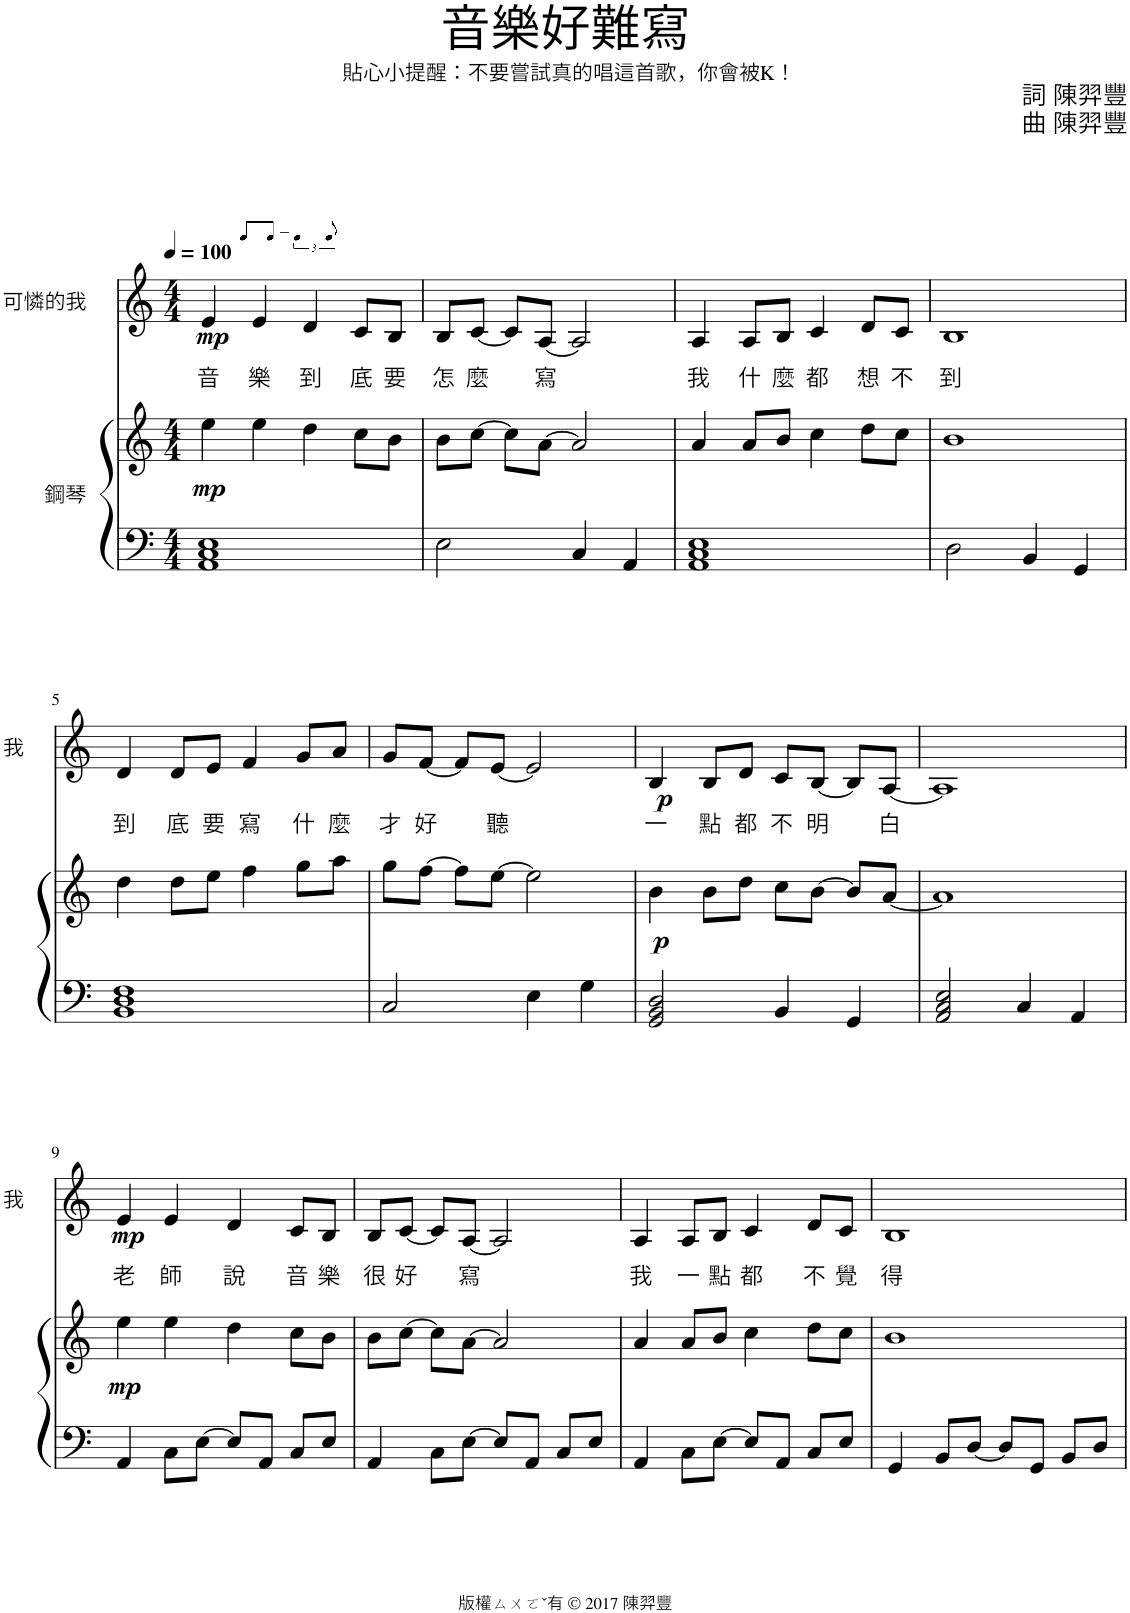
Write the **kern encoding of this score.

**kern	**kern	**dynam	**kern	**text	**dynam
*part2	*part2	*part2	*part1	*part1	*part1
*staff3	*staff2	*staff2/3	*staff1	*staff1	*staff1
*I"鋼琴	*	*	*I"可憐的我	*	*
*clefF4	*clefG2	*	*clefG2	*	*
*k[]	*k[]	*	*k[]	*	*
*M4/4	*M4/4	*	*M4/4	*	*
*MM100	*MM100	*	*MM100	*	*
=1	=1	=1	=1	=1	=1
!	!	!LO:DY:b	!	!LO:LY:b	!LO:DY:b
1AA 1C 1E	4ee\	mp	4e/	音	mp
!	!	!	!	!LO:LY:b	!
.	4ee\	.	4e/	樂	.
!	!	!	!	!LO:LY:b	!
.	4dd\	.	4d/	到	.
!	!	!	!	!LO:LY:b	!
.	8cc\L	.	8c/L	底	.
!	!	!	!	!LO:LY:b	!
.	8b\J	.	8B/J	要	.
=2	=2	=2	=2	=2	=2
!	!	!	!	!LO:LY:b	!
2E\	8b\L	.	8B/L	怎	.
!	!	!	!	!LO:LY:b	!
.	[8cc\J	.	[8c/J	麼	.
.	8cc\L]	.	8c/L]	.	.
!	!	!	!	!LO:LY:b	!
.	[8a\J	.	[8A/J	寫	.
4C/	2a/]	.	2A/]	.	.
4AA/	.	.	.	.	.
=3	=3	=3	=3	=3	=3
!	!	!	!	!LO:LY:b	!
1AA 1C 1E	4a/	.	4A/	我	.
!	!	!	!	!LO:LY:b	!
.	8a/L	.	8A/L	什	.
!	!	!	!	!LO:LY:b	!
.	8b/J	.	8B/J	麼	.
!	!	!	!	!LO:LY:b	!
.	4cc\	.	4c/	都	.
!	!	!	!	!LO:LY:b	!
.	8dd\L	.	8d/L	想	.
!	!	!	!	!LO:LY:b	!
.	8cc\J	.	8c/J	不	.
=4	=4	=4	=4	=4	=4
!	!	!	!	!LO:LY:b	!
2D\	1b	.	1B	到	.
4BB/	.	.	.	.	.
4GG/	.	.	.	.	.
!!LO:LB:g=z
=5	=5	=5	=5	=5	=5
!	!	!	!	!LO:LY:b	!
1BB 1D 1F	4dd\	.	4d/	到	.
!	!	!	!	!LO:LY:b	!
.	8dd\L	.	8d/L	底	.
!	!	!	!	!LO:LY:b	!
.	8ee\J	.	8e/J	要	.
!	!	!	!	!LO:LY:b	!
.	4ff\	.	4f/	寫	.
!	!	!	!	!LO:LY:b	!
.	8gg\L	.	8g/L	什	.
!	!	!	!	!LO:LY:b	!
.	8aa\J	.	8a/J	麼	.
=6	=6	=6	=6	=6	=6
!	!	!	!	!LO:LY:b	!
2C/	8gg\L	.	8g/L	才	.
!	!	!	!	!LO:LY:b	!
.	[8ff\J	.	[8f/J	好	.
.	8ff\L]	.	8f/L]	.	.
!	!	!	!	!LO:LY:b	!
.	[8ee\J	.	[8e/J	聽	.
4E\	2ee\]	.	2e/]	.	.
4G\	.	.	.	.	.
=7	=7	=7	=7	=7	=7
!	!	!LO:DY:b	!	!LO:LY:b	!LO:DY:b
2GG/ 2BB/ 2D/	4b\	p	4B/	一	p
!	!	!	!	!LO:LY:b	!
.	8b\L	.	8B/L	點	.
!	!	!	!	!LO:LY:b	!
.	8dd\J	.	8d/J	都	.
!	!	!	!	!LO:LY:b	!
4BB/	8cc\L	.	8c/L	不	.
!	!	!	!	!LO:LY:b	!
.	[8b\J	.	[8B/J	明	.
4GG/	8b/L]	.	8B/L]	.	.
!	!	!	!	!LO:LY:b	!
.	[8a/J	.	[8A/J	白	.
=8	=8	=8	=8	=8	=8
2AA/ 2C/ 2E/	1a]	.	1A]	.	.
4C/	.	.	.	.	.
4AA/	.	.	.	.	.
!!LO:LB:g=z
=9	=9	=9	=9	=9	=9
!	!	!LO:DY:b	!	!LO:LY:b	!LO:DY:b
4AA/	4ee\	mp	4e/	老	mp
!	!	!	!	!LO:LY:b	!
8C\L	4ee\	.	4e/	師	.
[8E\J	.	.	.	.	.
!	!	!	!	!LO:LY:b	!
8E/L]	4dd\	.	4d/	說	.
8AA/J	.	.	.	.	.
!	!	!	!	!LO:LY:b	!
8C/L	8cc\L	.	8c/L	音	.
!	!	!	!	!LO:LY:b	!
8E/J	8b\J	.	8B/J	樂	.
=10	=10	=10	=10	=10	=10
!	!	!	!	!LO:LY:b	!
4AA/	8b\L	.	8B/L	很	.
!	!	!	!	!LO:LY:b	!
.	[8cc\J	.	[8c/J	好	.
8C\L	8cc\L]	.	8c/L]	.	.
!	!	!	!	!LO:LY:b	!
[8E\J	[8a\J	.	[8A/J	寫	.
8E/L]	2a/]	.	2A/]	.	.
8AA/J	.	.	.	.	.
8C/L	.	.	.	.	.
8E/J	.	.	.	.	.
=11	=11	=11	=11	=11	=11
!	!	!	!	!LO:LY:b	!
4AA/	4a/	.	4A/	我	.
!	!	!	!	!LO:LY:b	!
8C\L	8a/L	.	8A/L	一	.
!	!	!	!	!LO:LY:b	!
[8E\J	8b/J	.	8B/J	點	.
!	!	!	!	!LO:LY:b	!
8E/L]	4cc\	.	4c/	都	.
8AA/J	.	.	.	.	.
!	!	!	!	!LO:LY:b	!
8C/L	8dd\L	.	8d/L	不	.
!	!	!	!	!LO:LY:b	!
8E/J	8cc\J	.	8c/J	覺	.
=12	=12	=12	=12	=12	=12
!	!	!	!	!LO:LY:b	!
4GG/	1b	.	1B	得	.
8BB/L	.	.	.	.	.
[8D/J	.	.	.	.	.
8D/L]	.	.	.	.	.
8GG/J	.	.	.	.	.
8BB/L	.	.	.	.	.
8D/J	.	.	.	.	.
=	=	=	=	=	=
*-	*-	*-	*-	*-	*-
